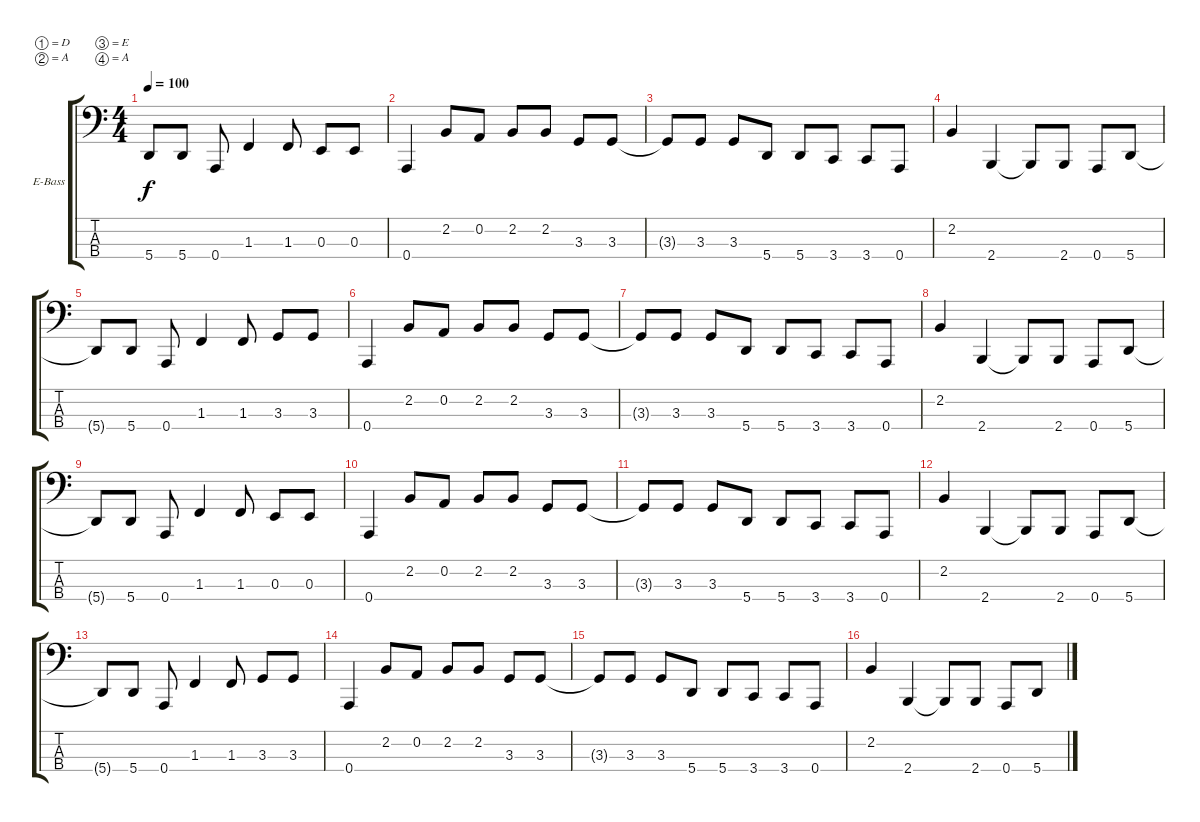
\bracketExtendMode groupsimilarinstruments
\firstSystemTrackNameOrientation horizontal
\otherSystemsTrackNameOrientation horizontal
\track ("Paul Gray" "E-Bass") {instrument electricbasspick}
\staff {score tabs}
\tuning (D2 A1 E1 A0)
\ts (4 4)
\tempo 100
\clef f4
\ks c
5.4{t}.8{dy f} 5.4.8 0.4.8 1.3.4 1.3.8 0.3.8 0.3.8 |
0.4.4 2.2.8 0.2.8 2.2.8 2.2.8 3.3.8 3.3.8 |
3.3{t}.8 3.3.8 3.3.8 5.4.8 5.4.8 3.4.8 3.4.8 0.4.8 |
2.2.4 2.4.4 2.4{t}.8 2.4.8 0.4.8 5.4.8 |
5.4{t}.8 5.4.8 0.4.8 1.3.4 1.3.8 3.3.8 3.3.8 |
0.4.4 2.2.8 0.2.8 2.2.8 2.2.8 3.3.8 3.3.8 |
3.3{t}.8 3.3.8 3.3.8 5.4.8 5.4.8 3.4.8 3.4.8 0.4.8 |
2.2.4 2.4.4 2.4{t}.8 2.4.8 0.4.8 5.4.8 |
5.4{t}.8 5.4.8 0.4.8 1.3.4 1.3.8 0.3.8 0.3.8 |
0.4.4 2.2.8 0.2.8 2.2.8 2.2.8 3.3.8 3.3.8 |
3.3{t}.8 3.3.8 3.3.8 5.4.8 5.4.8 3.4.8 3.4.8 0.4.8 |
2.2.4 2.4.4 2.4{t}.8 2.4.8 0.4.8 5.4.8 |
5.4{t}.8 5.4.8 0.4.8 1.3.4 1.3.8 3.3.8 3.3.8 |
0.4.4 2.2.8 0.2.8 2.2.8 2.2.8 3.3.8 3.3.8 |
3.3{t}.8 3.3.8 3.3.8 5.4.8 5.4.8 3.4.8 3.4.8 0.4.8 |
2.2.4 2.4.4 2.4{t}.8 2.4.8 0.4.8 5.4.8
